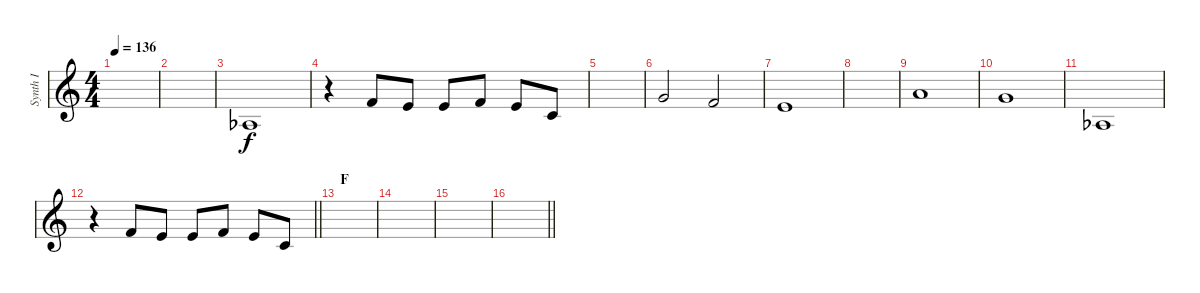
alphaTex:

\track ("Synth I" "Synth I") {instrument glockenspiel}
\staff {score}
\tuning (E4 B3 G3 D3 A2 D2) {hide}
\ts (4 4)
\tempo 136
\clef g2
\ks c
|
|
1.3{acc b}.1 |
r.4 1.1.8 0.1.8 0.1.8 1.1.8 0.1.8 1.2.8 |
|
3.1.2 1.1.2 |
0.1.1 |
|
5.1.1 |
3.1.1 |
1.3{acc b}.1 |
\barLineRight lightlight
r.4 1.1.8 0.1.8 0.1.8 1.1.8 0.1.8 1.2.8 |
\section ("" "F")
|
|
|
\barLineRight lightlight
